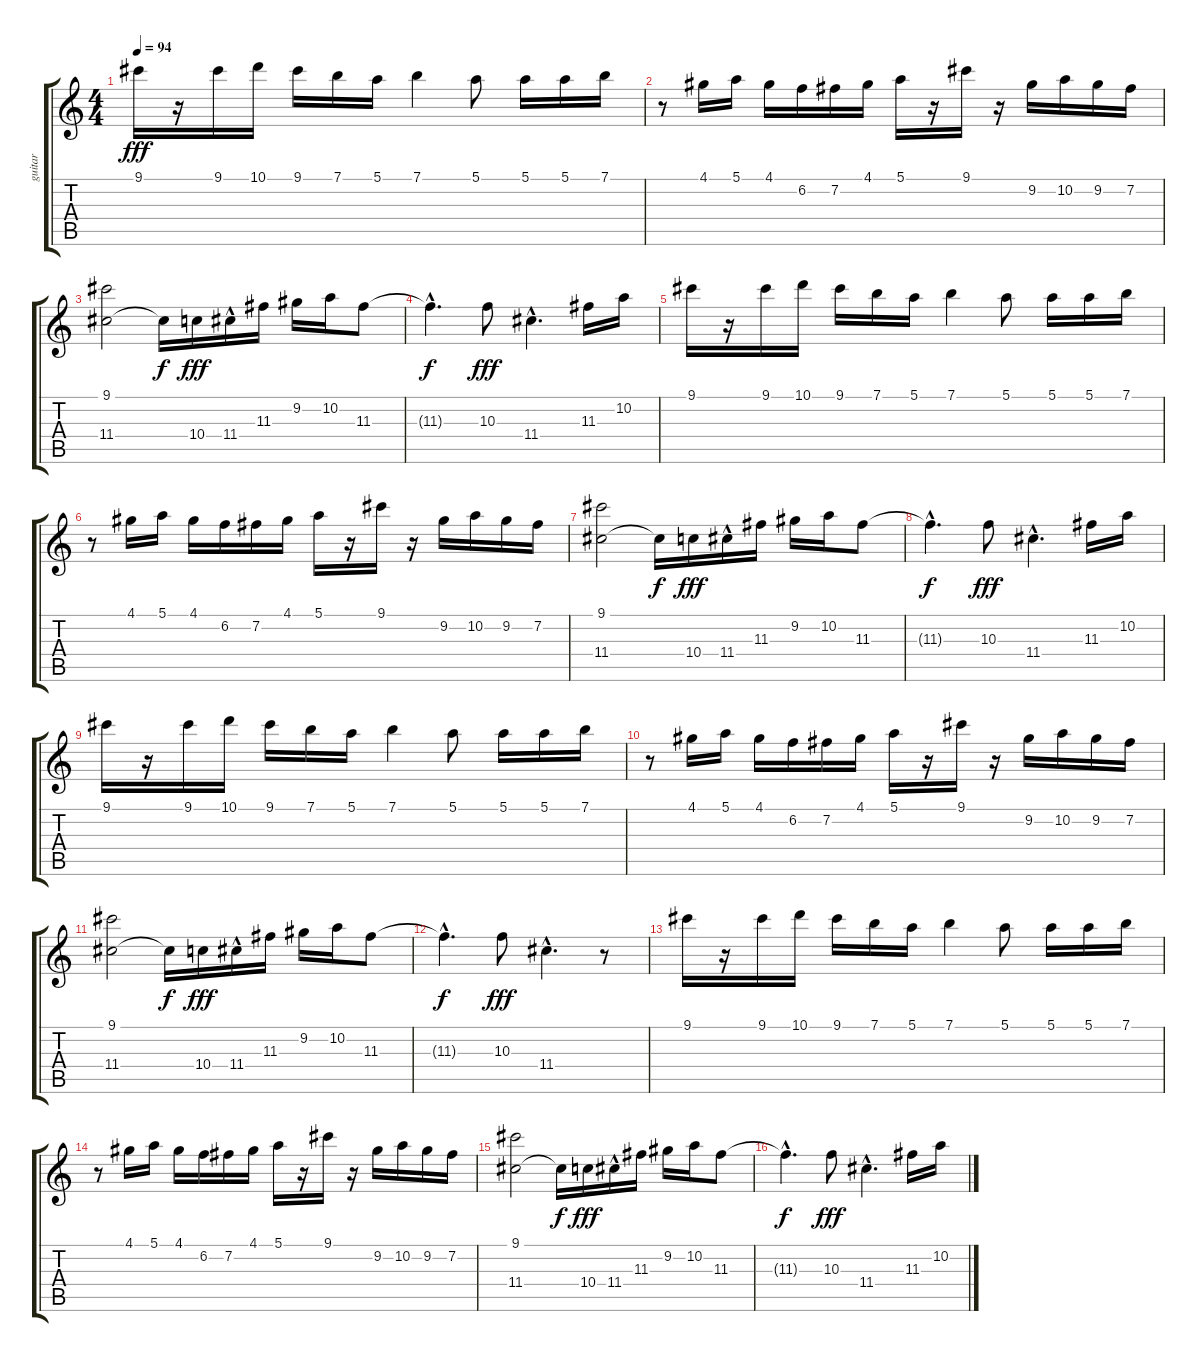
\track ("guitar" "guitar") {instrument electricguitarmuted}
\staff {score tabs}
\tuning (E4 B3 G3 D3 A2 E2) {hide}
\ts (4 4)
\tempo 94
\clef g2
\ks c
9.1.16{dy fff} r.16 9.1.16 10.1.16 9.1.16 7.1.16 5.1.16 7.1.4 5.1.8 5.1.16 5.1.16 7.1.16 |
r.8 4.1.16 5.1.16 4.1.16 6.2.16 7.2.16 4.1.16 5.1.16 r.16 9.1.16 r.16 9.2.16 10.2.16 9.2.16 7.2.16 |
(9.1 11.4).2 11.4{t}.16{dy f} 10.4.16{dy fff} 11.4{hac}.16 11.3.16 9.2.16 10.2.16 11.3.8 |
11.3{hac t}.4{d dy f} 10.3.8{dy fff} 11.4{hac}.4{d} 11.3.16 10.2.16 |
9.1.16 r.16 9.1.16 10.1.16 9.1.16 7.1.16 5.1.16 7.1.4 5.1.8 5.1.16 5.1.16 7.1.16 |
r.8 4.1.16 5.1.16 4.1.16 6.2.16 7.2.16 4.1.16 5.1.16 r.16 9.1.16 r.16 9.2.16 10.2.16 9.2.16 7.2.16 |
(9.1 11.4).2 11.4{t}.16{dy f} 10.4.16{dy fff} 11.4{hac}.16 11.3.16 9.2.16 10.2.16 11.3.8 |
11.3{hac t}.4{d dy f} 10.3.8{dy fff} 11.4{hac}.4{d} 11.3.16 10.2.16 |
9.1.16 r.16 9.1.16 10.1.16 9.1.16 7.1.16 5.1.16 7.1.4 5.1.8 5.1.16 5.1.16 7.1.16 |
r.8 4.1.16 5.1.16 4.1.16 6.2.16 7.2.16 4.1.16 5.1.16 r.16 9.1.16 r.16 9.2.16 10.2.16 9.2.16 7.2.16 |
(9.1 11.4).2 11.4{t}.16{dy f} 10.4.16{dy fff} 11.4{hac}.16 11.3.16 9.2.16 10.2.16 11.3.8 |
11.3{hac t}.4{d dy f} 10.3.8{dy fff} 11.4{hac}.4{d} r.8 |
9.1.16 r.16 9.1.16 10.1.16 9.1.16 7.1.16 5.1.16 7.1.4 5.1.8 5.1.16 5.1.16 7.1.16 |
r.8 4.1.16 5.1.16 4.1.16 6.2.16 7.2.16 4.1.16 5.1.16 r.16 9.1.16 r.16 9.2.16 10.2.16 9.2.16 7.2.16 |
(9.1 11.4).2 11.4{t}.16{dy f} 10.4.16{dy fff} 11.4{hac}.16 11.3.16 9.2.16 10.2.16 11.3.8 |
11.3{hac t}.4{d dy f} 10.3.8{dy fff} 11.4{hac}.4{d} 11.3.16 10.2.16
